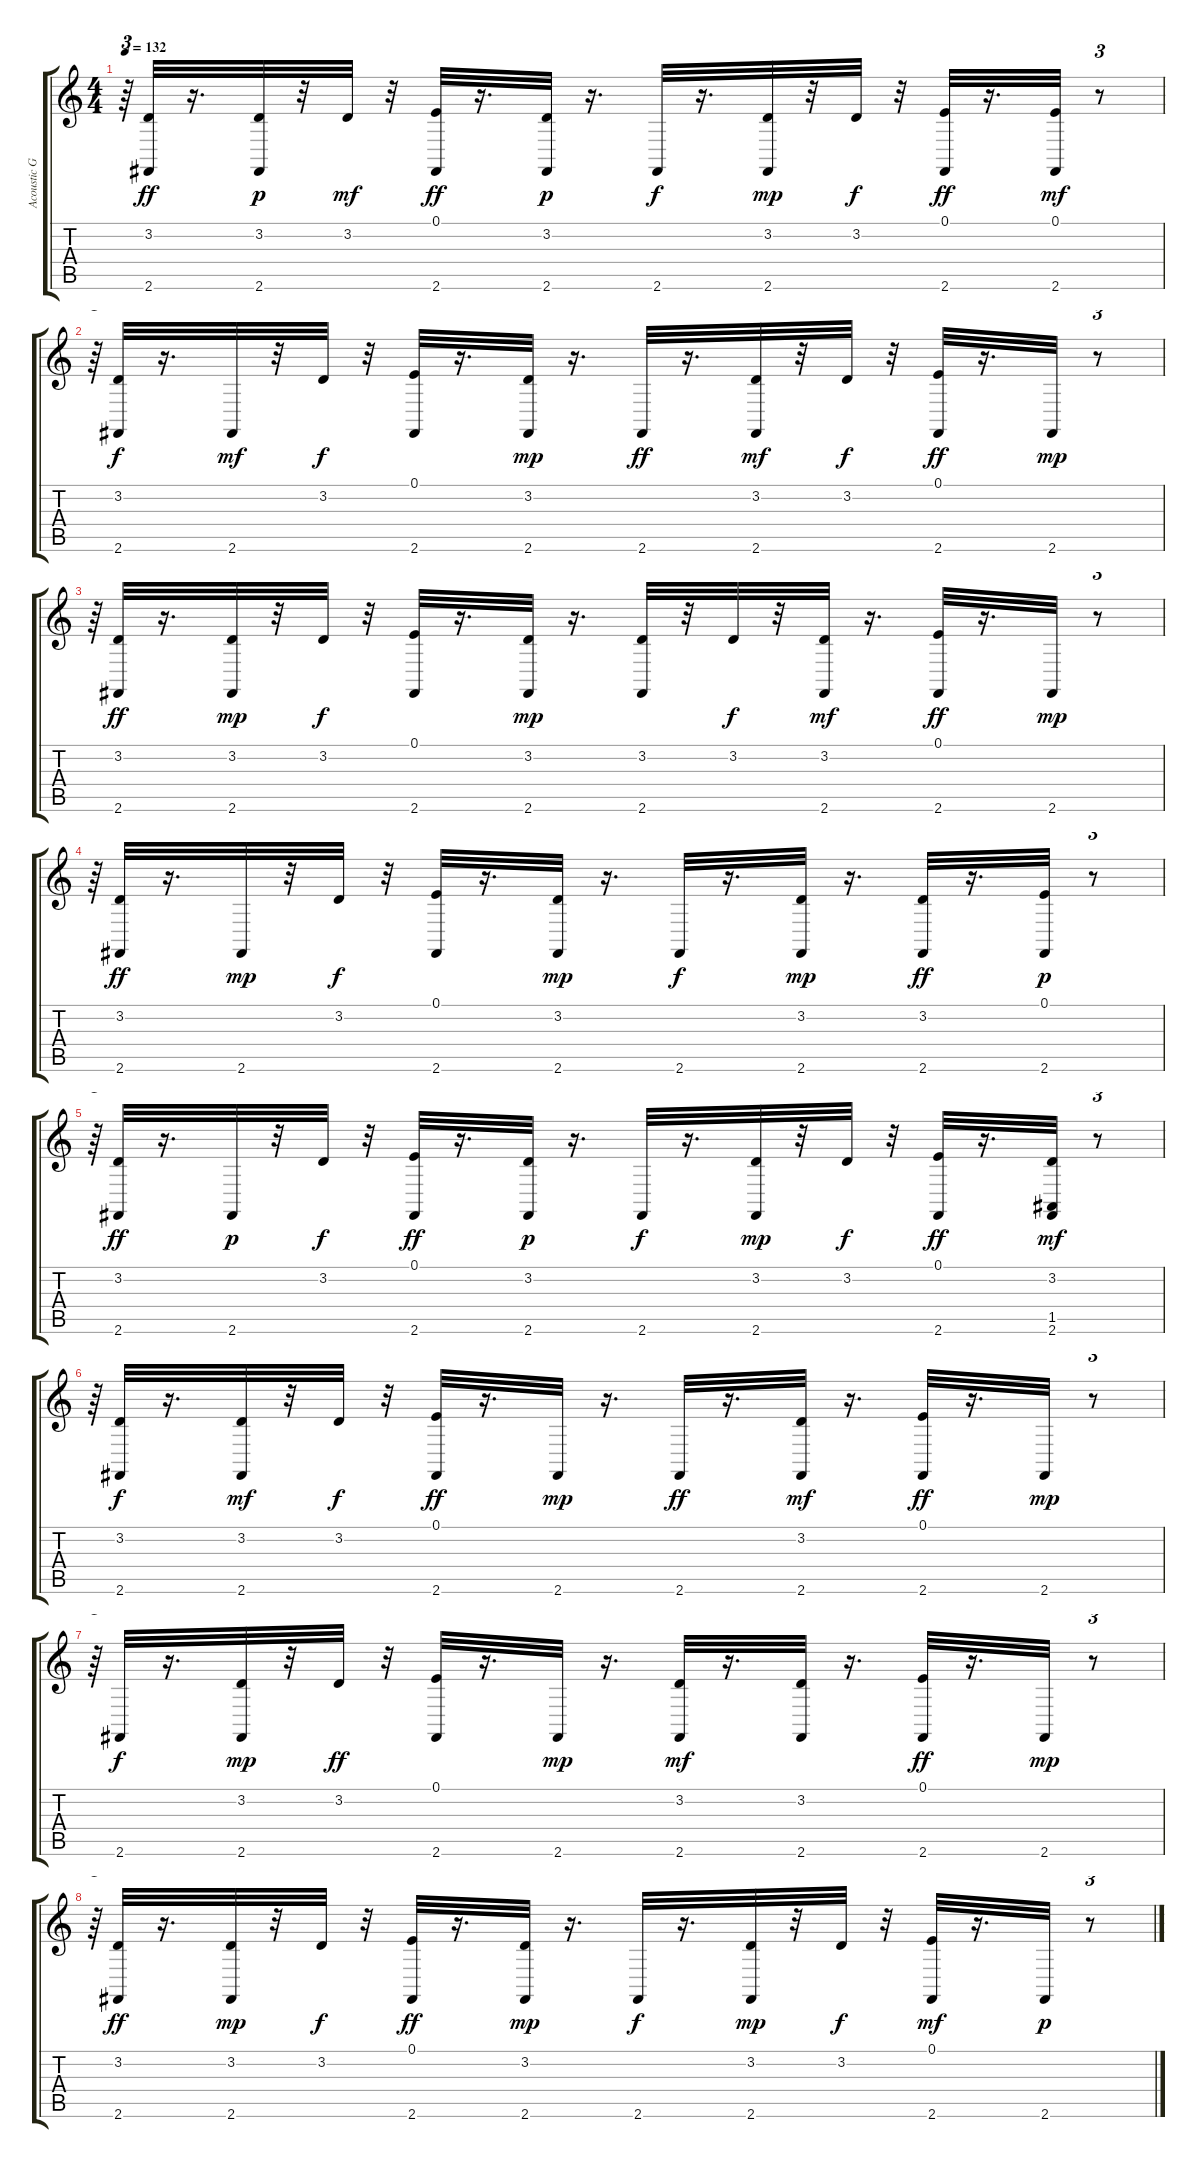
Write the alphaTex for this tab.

\track ("Acoustic Grand" "Acoustic G") {instrument acousticgrandpiano}
\staff {score tabs}
\tuning (E4 B3 G3 D3 A2 E2) {hide}
\ts (4 4)
\tempo 132
\clef g2
\ks c
r.64{tu (3 2) dy p} (3.2 2.6).32{dy ff} r.16{d} (3.2 2.6).32{dy p} r.32 3.2.32{dy mf} r.32 (0.1 2.6).32{dy ff} r.16{d} (3.2 2.6).32{dy p} r.16{d} 2.6.32{dy f} r.16{d} (3.2 2.6).32{dy mp} r.32 3.2.32{dy f} r.32 (0.1 2.6).32{dy ff} r.16{d} (0.1 2.6).32{dy mf} r.8{tu (3 2)} |
r.64{tu (3 2)} (3.2 2.6).32{dy f} r.16{d} 2.6.32{dy mf} r.32 3.2.32{dy f} r.32 (0.1 2.6).32 r.16{d} (3.2 2.6).32{dy mp} r.16{d} 2.6.32{dy ff} r.16{d} (3.2 2.6).32{dy mf} r.32 3.2.32{dy f} r.32 (0.1 2.6).32{dy ff} r.16{d} 2.6.32{dy mp} r.8{tu (3 2)} |
r.64{tu (3 2)} (3.2 2.6).32{dy ff} r.16{d} (3.2 2.6).32{dy mp} r.32 3.2.32{dy f} r.32 (0.1 2.6).32 r.16{d} (3.2 2.6).32{dy mp} r.16{d} (3.2 2.6).32 r.32 3.2.32{dy f} r.32 (3.2 2.6).32{dy mf} r.16{d} (0.1 2.6).32{dy ff} r.16{d} 2.6.32{dy mp} r.8{tu (3 2)} |
r.64{tu (3 2)} (3.2 2.6).32{dy ff} r.16{d} 2.6.32{dy mp} r.32 3.2.32{dy f} r.32 (0.1 2.6).32 r.16{d} (3.2 2.6).32{dy mp} r.16{d} 2.6.32{dy f} r.16{d} (3.2 2.6).32{dy mp} r.16{d} (3.2 2.6).32{dy ff} r.16{d} (0.1 2.6).32{dy p} r.8{tu (3 2)} |
r.64{tu (3 2)} (3.2 2.6).32{dy ff} r.16{d} 2.6.32{dy p} r.32 3.2.32{dy f} r.32 (0.1 2.6).32{dy ff} r.16{d} (3.2 2.6).32{dy p} r.16{d} 2.6.32{dy f} r.16{d} (3.2 2.6).32{dy mp} r.32 3.2.32{dy f} r.32 (0.1 2.6).32{dy ff} r.16{d} (3.2 1.5 2.6).32{dy mf} r.8{tu (3 2)} |
r.64{tu (3 2)} (3.2 2.6).32{dy f} r.16{d} (3.2 2.6).32{dy mf} r.32 3.2.32{dy f} r.32 (0.1 2.6).32{dy ff} r.16{d} 2.6.32{dy mp} r.16{d} 2.6.32{dy ff} r.16{d} (3.2 2.6).32{dy mf} r.16{d} (0.1 2.6).32{dy ff} r.16{d} 2.6.32{dy mp} r.8{tu (3 2)} |
r.64{tu (3 2)} 2.6.32{dy f} r.16{d} (3.2 2.6).32{dy mp} r.32 3.2.32{dy ff} r.32 (0.1 2.6).32 r.16{d} 2.6.32{dy mp} r.16{d} (3.2 2.6).32{dy mf} r.16{d} (3.2 2.6).32 r.16{d} (0.1 2.6).32{dy ff} r.16{d} 2.6.32{dy mp} r.8{tu (3 2)} |
r.64{tu (3 2)} (3.2 2.6).32{dy ff} r.16{d} (3.2 2.6).32{dy mp} r.32 3.2.32{dy f} r.32 (0.1 2.6).32{dy ff} r.16{d} (3.2 2.6).32{dy mp} r.16{d} 2.6.32{dy f} r.16{d} (3.2 2.6).32{dy mp} r.32 3.2.32{dy f} r.32 (0.1 2.6).32{dy mf} r.16{d} 2.6.32{dy p} r.8{tu (3 2)}
